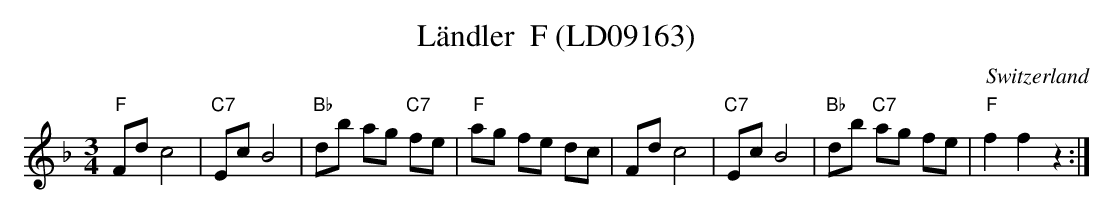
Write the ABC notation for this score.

X:1
T:L\"andler  F (LD09163)
M:3/4
L:1/8
O:Switzerland
K:F major
"F"Fdc4 | "C7"EcB4 | "Bb"db ag "C7"fe | "F"ag fe dc | Fdc4 |  "C7"EcB4 | "Bb"db "C7"ag fe | "F"f2f2z2 :|
